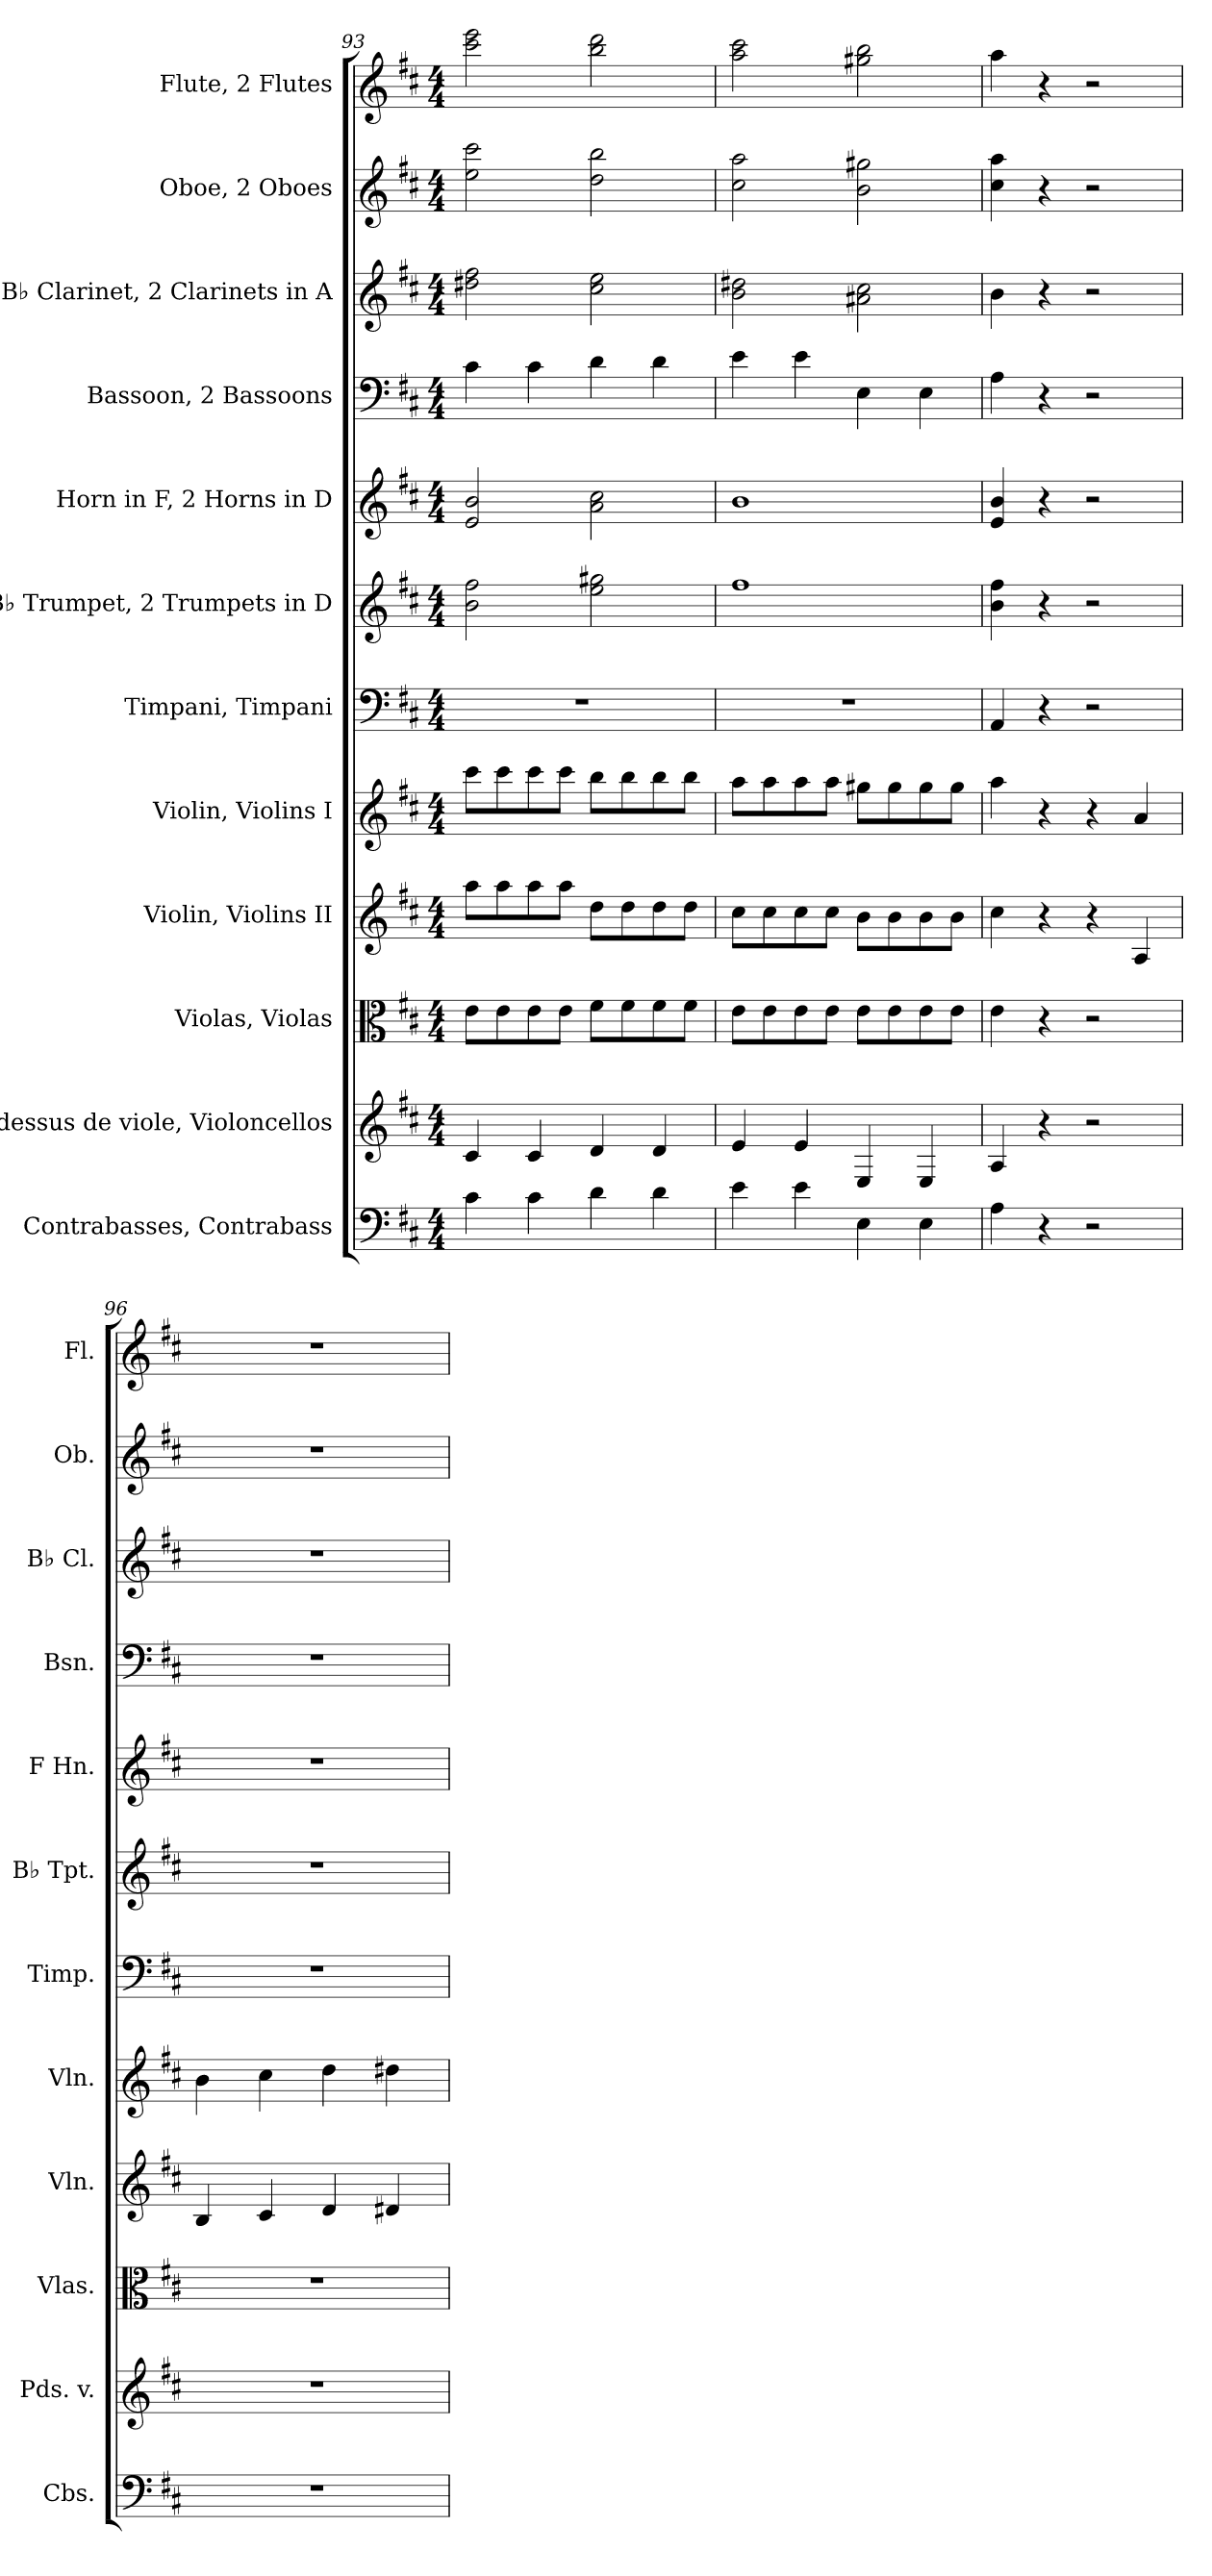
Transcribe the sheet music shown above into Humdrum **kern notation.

**kern	**kern	**kern	**kern	**kern	**kern	**kern	**kern	**kern	**kern	**kern	**kern
*part12	*part11	*part10	*part9	*part8	*part7	*part6	*part5	*part4	*part3	*part2	*part1
*staff12	*staff11	*staff10	*staff9	*staff8	*staff7	*staff6	*staff5	*staff4	*staff3	*staff2	*staff1
*I"Contrabasses, Contrabass	*I"Pardessus de viole, Violoncellos	*I"Violas, Violas	*I"Violin, Violins II	*I"Violin, Violins I	*I"Timpani, Timpani	*I"B♭ Trumpet, 2 Trumpets in D	*I"Horn in F, 2 Horns in D	*I"Bassoon, 2 Bassoons	*I"B♭ Clarinet, 2 Clarinets in A	*I"Oboe, 2 Oboes	*I"Flute, 2 Flutes
*I'Cbs.	*I'Pds. v.	*I'Vlas.	*I'Vln.	*I'Vln.	*I'Timp.	*I'B♭ Tpt.	*I'F Hn.	*I'Bsn.	*I'B♭ Cl.	*I'Ob.	*I'Fl.
*clefF4	*clefG2	*clefC3	*clefG2	*clefG2	*clefF4	*clefG2	*clefG2	*clefF4	*clefG2	*clefG2	*clefG2
*ITrd7c12	*	*	*	*	*	*ITrd1c2	*ITrd4c7	*	*ITrd1c2	*	*
*k[f#c#]	*k[f#c#]	*k[f#c#]	*k[f#c#]	*k[f#c#]	*k[f#c#]	*k[]	*k[f#]	*k[f#c#]	*k[]	*k[f#c#]	*k[f#c#]
*M4/4	*M4/4	*M4/4	*M4/4	*M4/4	*M4/4	*M4/4	*M4/4	*M4/4	*M4/4	*M4/4	*M4/4
=93	=93	=93	=93	=93	=93	=93	=93	=93	=93	=93	=93
4C#\	4c#/	8e\L	8aa\L	8ccc#\L	1r	2a\ 2ee\	2A/ 2e/	4c#\	2cc#X\ 2ee\	2ee\ 2ccc#\	2ccc#\ 2eee\
.	.	8e\	8aa\	8ccc#\	.	.	.	.	.	.	.
4C#\	4c#/	8e\	8aa\	8ccc#\	.	.	.	4c#\	.	.	.
.	.	8e\J	8aa\J	8ccc#\J	.	.	.	.	.	.	.
4D\	4d/	8f#\L	8dd\L	8bb\L	.	2dd\ 2ff#X\	2d\ 2f#\	4d\	2b\ 2dd\	2dd\ 2bb\	2bb\ 2ddd\
.	.	8f#\	8dd\	8bb\	.	.	.	.	.	.	.
4D\	4d/	8f#\	8dd\	8bb\	.	.	.	4d\	.	.	.
.	.	8f#\J	8dd\J	8bb\J	.	.	.	.	.	.	.
=94	=94	=94	=94	=94	=94	=94	=94	=94	=94	=94	=94
4E\	4e/	8e\L	8cc#\L	8aa\L	1r	1ee	1e	4e\	2a\ 2cc#X\	2cc#\ 2aa\	2aa\ 2ccc#\
.	.	8e\	8cc#\	8aa\	.	.	.	.	.	.	.
4E\	4e/	8e\	8cc#\	8aa\	.	.	.	4e\	.	.	.
.	.	8e\J	8cc#\J	8aa\J	.	.	.	.	.	.	.
4EE\	4E/	8e\L	8b\L	8gg#X\L	.	.	.	4E\	2g#X\ 2b\	2b\ 2gg#X\	2gg#X\ 2bb\
.	.	8e\	8b\	8gg#\	.	.	.	.	.	.	.
4EE\	4E/	8e\	8b\	8gg#\	.	.	.	4E\	.	.	.
.	.	8e\J	8b\J	8gg#\J	.	.	.	.	.	.	.
=95	=95	=95	=95	=95	=95	=95	=95	=95	=95	=95	=95
4AA\	4A/	4e\	4cc#\	4aa\	4AA/	4a\ 4ee\	4A/ 4e/	4A\	4a\	4cc#\ 4aa\	4aa\
4r	4r	4r	4r	4r	4r	4r	4r	4r	4r	4r	4r
2r	2r	2r	4r	4r	2r	2r	2r	2r	2r	2r	2r
.	.	.	4A/	4a/	.	.	.	.	.	.	.
!!LO:PB:g=z
=96	=96	=96	=96	=96	=96	=96	=96	=96	=96	=96	=96
1r	1r	1r	4B/	4b\	1r	1r	1r	1r	1r	1r	1r
.	.	.	4c#/	4cc#\	.	.	.	.	.	.	.
.	.	.	4d/	4dd\	.	.	.	.	.	.	.
.	.	.	4d#X/	4dd#X\	.	.	.	.	.	.	.
=	=	=	=	=	=	=	=	=	=	=	=
*-	*-	*-	*-	*-	*-	*-	*-	*-	*-	*-	*-
